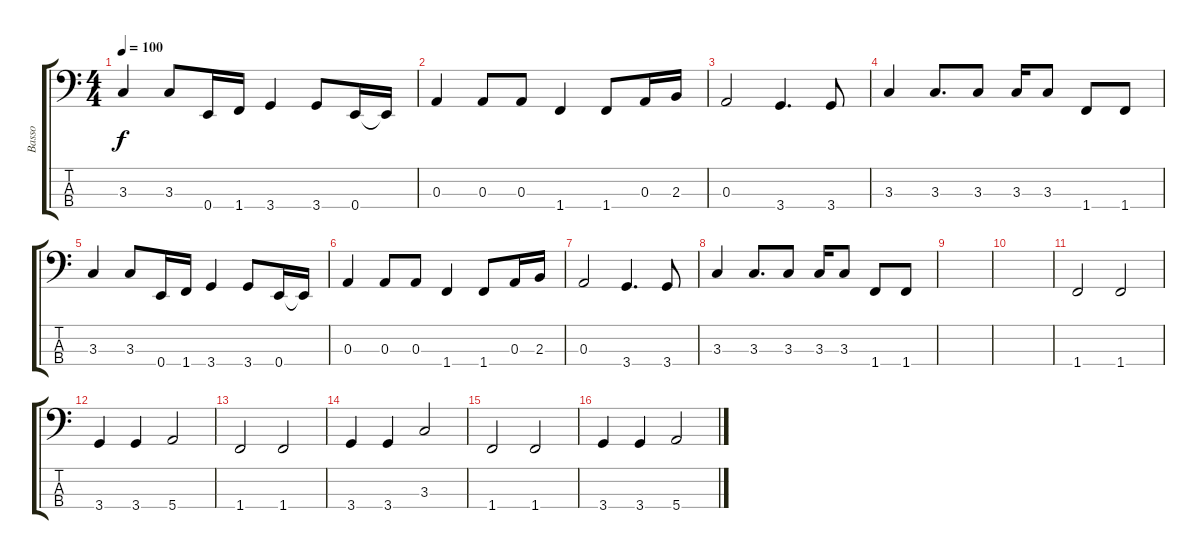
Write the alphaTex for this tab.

\track ("Basso" "Basso") {instrument electricbasspick bank 1}
\staff {score tabs}
\tuning (G2 D2 A1 E1) {hide}
\ts (4 4)
\tempo 100
\clef f4
\ks c
3.3.4{dy f} 3.3.8 0.4.16 1.4.16 3.4.4 3.4.8 0.4.16 0.4{t}.16 |
0.3.4 0.3.8 0.3.8 1.4.4 1.4.8 0.3.16 2.3.16 |
0.3.2 3.4.4{d} 3.4.8 |
3.3.4 3.3.8{d} 3.3.8 3.3.16 3.3.8 1.4.8 1.4.8 |
3.3.4 3.3.8 0.4.16 1.4.16 3.4.4 3.4.8 0.4.16 0.4{t}.16 |
0.3.4 0.3.8 0.3.8 1.4.4 1.4.8 0.3.16 2.3.16 |
0.3.2 3.4.4{d} 3.4.8 |
3.3.4 3.3.8{d} 3.3.8 3.3.16 3.3.8 1.4.8 1.4.8 |
|
|
1.4.2 1.4.2 |
3.4.4 3.4.4 5.4.2 |
1.4.2 1.4.2 |
3.4.4 3.4.4 3.3.2 |
1.4.2 1.4.2 |
3.4.4 3.4.4 5.4.2
